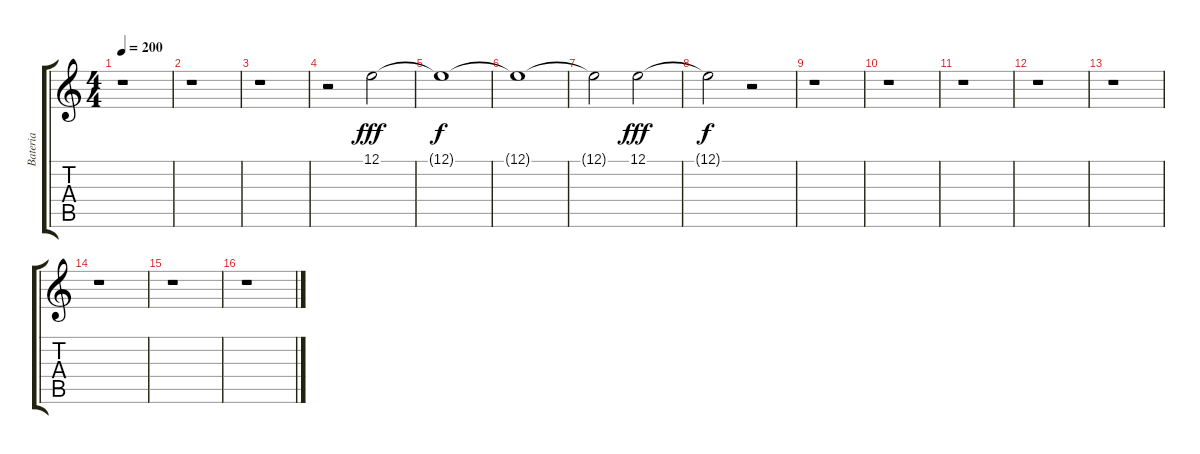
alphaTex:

\track ("Bateria" "Bateria") {instrument trumpet}
\staff {score tabs}
\tuning (E4 B3 G3 D3 A2 E2) {hide}
\ts (4 4)
\tempo 200
\clef g2
\ks c
r.1{dy fff} |
r.1 |
r.1 |
r.2 12.1.2 |
12.1{t}.1{dy f} |
12.1{t}.1 |
12.1{t}.2 12.1.2{dy fff} |
12.1{t}.2{dy f} r.2 |
r.1 |
r.1 |
r.1 |
r.1 |
r.1 |
r.1 |
r.1 |
r.1
